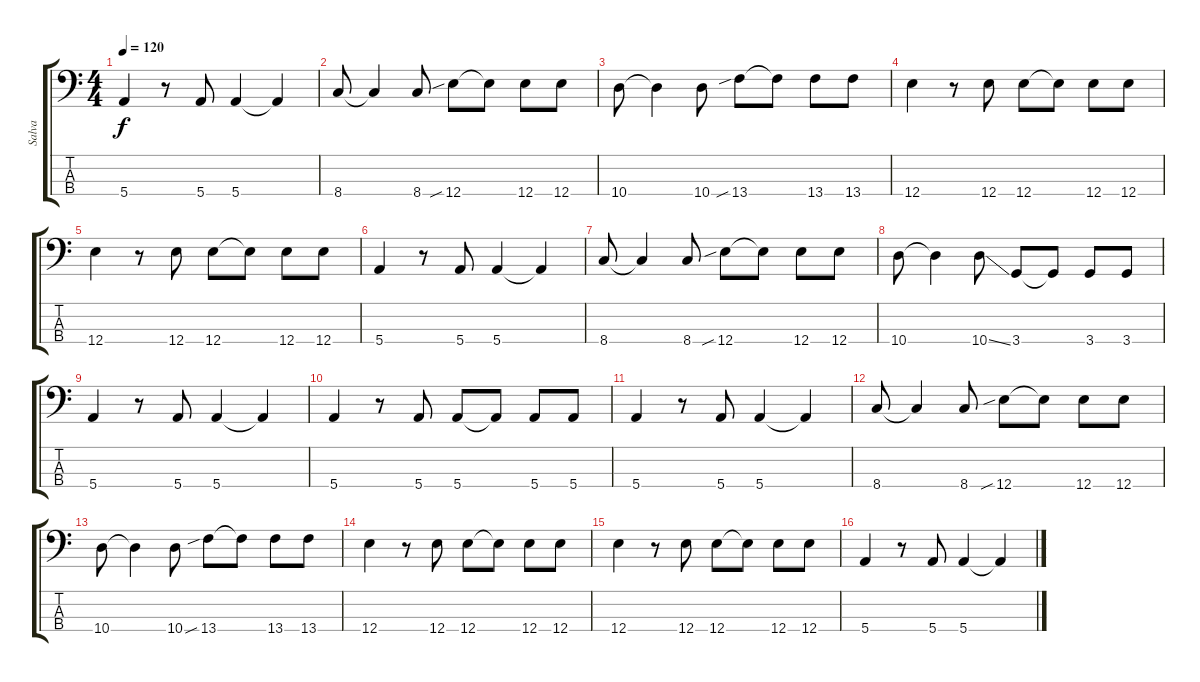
\track ("Salva" "Salva") {instrument electricbassfinger}
\staff {score tabs}
\tuning (G2 D2 A1 E1) {hide}
\ts (4 4)
\tempo 120
\clef f4
\ks c
5.4.4{dy f} r.8 5.4.8 5.4.4 5.4{t}.4 |
8.4.8 8.4{t}.4 8.4.8 12.4{sib}.8 12.4{t}.8 12.4.8 12.4.8 |
10.4.8 10.4{t}.4 10.4.8 13.4{sib}.8 13.4{t}.8 13.4.8 13.4.8 |
12.4.4 r.8 12.4.8 12.4.8 12.4{t}.8 12.4.8 12.4.8 |
12.4.4 r.8 12.4.8 12.4.8 12.4{t}.8 12.4.8 12.4.8 |
5.4.4 r.8 5.4.8 5.4.4 5.4{t}.4 |
8.4.8 8.4{t}.4 8.4.8 12.4{sib}.8 12.4{t}.8 12.4.8 12.4.8 |
10.4.8 10.4{t}.4 10.4{ss}.8 3.4.8 3.4{t}.8 3.4.8 3.4.8 |
5.4.4 r.8 5.4.8 5.4.4 5.4{t}.4 |
5.4.4 r.8 5.4.8 5.4.8 5.4{t}.8 5.4.8 5.4.8 |
5.4.4 r.8 5.4.8 5.4.4 5.4{t}.4 |
8.4.8 8.4{t}.4 8.4.8 12.4{sib}.8 12.4{t}.8 12.4.8 12.4.8 |
10.4.8 10.4{t}.4 10.4.8 13.4{sib}.8 13.4{t}.8 13.4.8 13.4.8 |
12.4.4 r.8 12.4.8 12.4.8 12.4{t}.8 12.4.8 12.4.8 |
12.4.4 r.8 12.4.8 12.4.8 12.4{t}.8 12.4.8 12.4.8 |
5.4.4 r.8 5.4.8 5.4.4 5.4{t}.4
